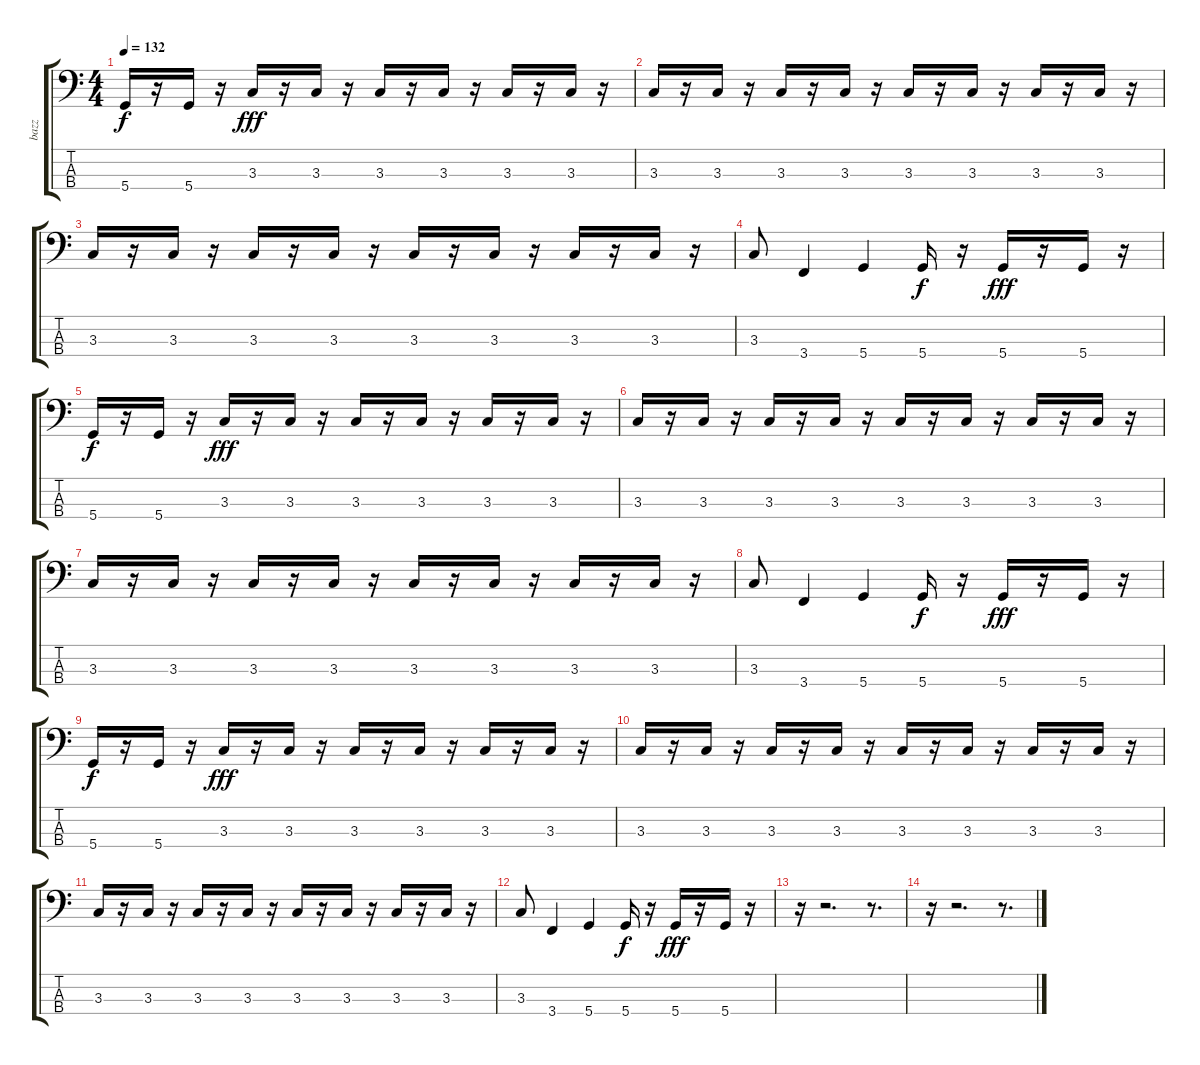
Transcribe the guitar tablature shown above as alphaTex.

\track ("bazz" "bazz") {instrument electricbassfinger}
\staff {score tabs}
\tuning (G2 D2 A1 D1) {hide}
\ts (4 4)
\tempo 132
\clef f4
\ks c
5.4.16{dy f} r.16 5.4.16 r.16 3.3.16{dy fff} r.16 3.3.16 r.16 3.3.16 r.16 3.3.16 r.16 3.3.16 r.16 3.3.16 r.16 |
3.3.16 r.16 3.3.16 r.16 3.3.16 r.16 3.3.16 r.16 3.3.16 r.16 3.3.16 r.16 3.3.16 r.16 3.3.16 r.16 |
3.3.16 r.16 3.3.16 r.16 3.3.16 r.16 3.3.16 r.16 3.3.16 r.16 3.3.16 r.16 3.3.16 r.16 3.3.16 r.16 |
3.3.8 3.4.4 5.4.4 5.4.16{dy f} r.16 5.4.16{dy fff} r.16 5.4.16 r.16 |
5.4.16{dy f} r.16 5.4.16 r.16 3.3.16{dy fff} r.16 3.3.16 r.16 3.3.16 r.16 3.3.16 r.16 3.3.16 r.16 3.3.16 r.16 |
3.3.16 r.16 3.3.16 r.16 3.3.16 r.16 3.3.16 r.16 3.3.16 r.16 3.3.16 r.16 3.3.16 r.16 3.3.16 r.16 |
3.3.16 r.16 3.3.16 r.16 3.3.16 r.16 3.3.16 r.16 3.3.16 r.16 3.3.16 r.16 3.3.16 r.16 3.3.16 r.16 |
3.3.8 3.4.4 5.4.4 5.4.16{dy f} r.16 5.4.16{dy fff} r.16 5.4.16 r.16 |
5.4.16{dy f} r.16 5.4.16 r.16 3.3.16{dy fff} r.16 3.3.16 r.16 3.3.16 r.16 3.3.16 r.16 3.3.16 r.16 3.3.16 r.16 |
3.3.16 r.16 3.3.16 r.16 3.3.16 r.16 3.3.16 r.16 3.3.16 r.16 3.3.16 r.16 3.3.16 r.16 3.3.16 r.16 |
3.3.16 r.16 3.3.16 r.16 3.3.16 r.16 3.3.16 r.16 3.3.16 r.16 3.3.16 r.16 3.3.16 r.16 3.3.16 r.16 |
3.3.8 3.4.4 5.4.4 5.4.16{dy f} r.16 5.4.16{dy fff} r.16 5.4.16 r.16 |
r.16 r.2{d} r.8{d} |
r.16 r.2{d} r.8{d}
